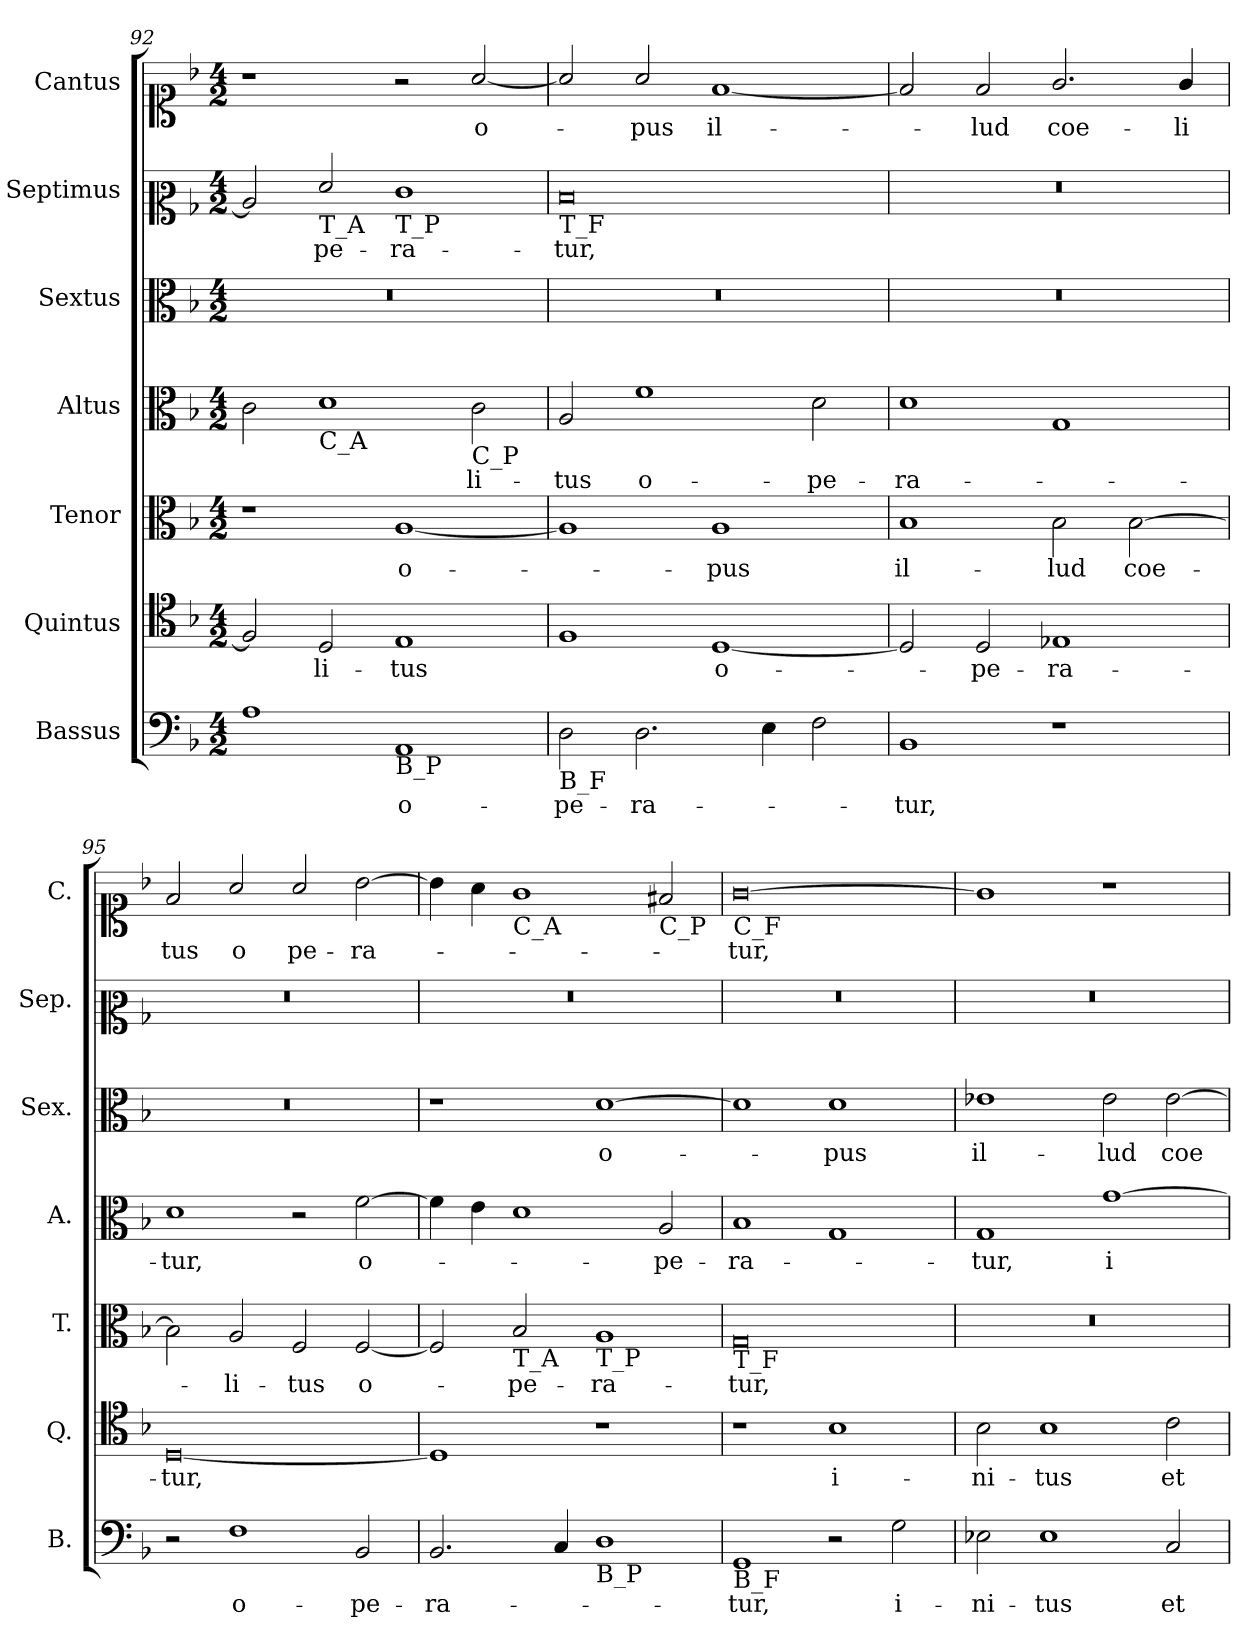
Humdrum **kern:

**kern	**text	**kern	**text	**kern	**text	**kern	**text	**kern	**text	**kern	**text	**kern	**text
*part7	*part7	*part6	*part6	*part5	*part5	*part4	*part4	*part3	*part3	*part2	*part2	*part1	*part1
*staff7	*staff7	*staff6	*staff6	*staff5	*staff5	*staff4	*staff4	*staff3	*staff3	*staff2	*staff2	*staff1	*staff1
*I"Bassus	*	*I"Quintus	*	*I"Tenor	*	*I"Altus	*	*I"Sextus	*	*I"Septimus	*	*I"Cantus	*
*I'B.	*	*I'Q.	*	*I'T.	*	*I'A.	*	*I'Sex.	*	*I'Sep.	*	*I'C.	*
*clefF4	*	*clefC4	*	*clefC3	*	*clefC3	*	*clefC3	*	*clefC2	*	*clefC1	*
*k[b-]	*	*k[b-]	*	*k[b-]	*	*k[b-]	*	*k[b-]	*	*k[b-]	*	*k[b-]	*
*F:	*	*F:	*	*F:	*	*F:	*	*F:	*	*F:	*	*F:	*
*M4/2	*	*M4/2	*	*M4/2	*	*M4/2	*	*M4/2	*	*M4/2	*	*M4/2	*
=92	=92	=92	=92	=92	=92	=92	=92	=92	=92	=92	=92	=92	=92
!	!	!	!	!	!	!	!	!LO:N:vis=1	!	!	!	!	!
1A	.	2F/]	.	1r	.	2c\	.	0r	.	2c/]	.	1r	.
!	!	!	!	!	!	!	!	!	!	!LO:TX:b:t=T_A	!	!	!
!	!	!	!	!	!	!LO:TX:b:t=C_A	!	!	!	!	!	!	!
.	.	2D/	-li-	.	.	1d	.	.	.	2f/	-pe-	.	.
!	!	!	!	!	!	!	!	!	!	!LO:TX:b:t=T_P	!	!	!
!LO:TX:b:t=B_P	!	!	!	!	!	!	!	!	!	!	!	!	!
1AA	o-	1E	-tus	[1A	o-	.	.	.	.	1e	-ra-	2r	.
!	!	!	!	!	!	!LO:TX:b:t=C_P	!	!	!	!	!	!	!
.	.	.	.	.	.	2c\	-li-	.	.	.	.	[2a/	o-
=93	=93	=93	=93	=93	=93	=93	=93	=93	=93	=93	=93	=93	=93
!	!	!	!	!	!	!	!	!	!	!LO:TX:b:t=T_F	!	!	!
!LO:TX:b:t=B_F	!	!	!	!	!	!	!	!	!	!	!	!	!
!	!	!	!	!	!	!	!	!LO:N:vis=1	!	!	!	!	!
2D\	-pe-	1F	.	1A]	.	2A/	-tus	0r	.	0d	-tur,	2a/]	.
2.D\	-ra-	.	.	.	.	1f	o-	.	.	.	.	2a/	-pus
.	.	[1D	o-	1A	-pus	.	.	.	.	.	.	[1f	il-
4E\	.	.	.	.	.	.	.	.	.	.	.	.	.
2F\	.	.	.	.	.	2d\	-pe-	.	.	.	.	.	.
=94	=94	=94	=94	=94	=94	=94	=94	=94	=94	=94	=94	=94	=94
!	!	!	!	!	!	!	!	!LO:N:vis=1	!	!LO:N:vis=1	!	!	!
1BB-	-tur,	2D/]	.	1B-	il-	1d	-ra-	0r	.	0r	.	2f/]	.
.	.	2D/	-pe-	.	.	.	.	.	.	.	.	2f/	-lud
1r	.	1E-X	-ra-	2B-\	-lud	1G	.	.	.	.	.	2.g/	coe-
.	.	.	.	[2B-\	coe-	.	.	.	.	.	.	.	.
.	.	.	.	.	.	.	.	.	.	.	.	4g/	-li
=95	=95	=95	=95	=95	=95	=95	=95	=95	=95	=95	=95	=95	=95
!	!	!	!	!	!	!	!	!LO:N:vis=1	!	!LO:N:vis=1	!	!	!
2r	.	[0D	-tur,	2B-\]	.	1d	-tur,	0r	.	0r	.	2f/	tus
1F	o-	.	.	2A/	-li-	.	.	.	.	.	.	2a/	o
.	.	.	.	2F/	-tus	2r	.	.	.	.	.	2a/	pe-
2BB-/	-pe-	.	.	[2F/	o-	[2f\	o-	.	.	.	.	[2b-\	-ra-
=96	=96	=96	=96	=96	=96	=96	=96	=96	=96	=96	=96	=96	=96
!	!	!	!	!	!	!	!	!	!	!LO:N:vis=1	!	!	!
2.BB-/	-ra-	1D]	.	2F/]	.	4f\]	.	1r	.	0r	.	4b-\]	.
.	.	.	.	.	.	4e\	.	.	.	.	.	4a\	.
!	!	!	!	!	!	!	!	!	!	!	!	!LO:TX:b:t=C_A	!
!	!	!	!	!LO:TX:b:t=T_A	!	!	!	!	!	!	!	!	!
.	.	.	.	2B-/	-pe-	1d	.	.	.	.	.	1g	.
4C/	.	.	.	.	.	.	.	.	.	.	.	.	.
!	!	!	!	!LO:TX:b:t=T_P	!	!	!	!	!	!	!	!	!
!LO:TX:b:t=B_P	!	!	!	!	!	!	!	!	!	!	!	!	!
1D	.	1r	.	1A	-ra-	.	.	[1d	o-	.	.	.	.
!	!	!	!	!	!	!	!	!	!	!	!	!LO:TX:b:t=C_P	!
.	.	.	.	.	.	2A/	pe-	.	.	.	.	2f#X/	.
=97	=97	=97	=97	=97	=97	=97	=97	=97	=97	=97	=97	=97	=97
!	!	!	!	!	!	!	!	!	!	!	!	!LO:TX:b:t=C_F	!
!	!	!	!	!LO:TX:b:t=T_F	!	!	!	!	!	!	!	!	!
!LO:TX:b:t=B_F	!	!	!	!	!	!	!	!	!	!	!	!	!
!	!	!	!	!	!	!	!	!	!	!LO:N:vis=1	!	!	!
1GG	-tur,	1r	.	0G	-tur,	1B-	-ra-	1d]	.	0r	.	[0g	-tur,
2r	.	1B-	i-	.	.	1G	.	1d	-pus	.	.	.	.
2G\	i-	.	.	.	.	.	.	.	.	.	.	.	.
=98	=98	=98	=98	=98	=98	=98	=98	=98	=98	=98	=98	=98	=98
!	!	!	!	!LO:N:vis=1	!	!	!	!	!	!LO:N:vis=1	!	!	!
2E-X\	-ni-	2B-\	-ni-	0r	.	1G	-tur,	1e-X	il-	0r	.	1g]	.
1E-	-tus	1B-	-tus	.	.	.	.	.	.	.	.	.	.
.	.	.	.	.	.	[1g	i-	2e-\	-lud	.	.	1r	.
2C/	et	2c\	et	.	.	.	.	[2e-\	coe-	.	.	.	.
=	=	=	=	=	=	=	=	=	=	=	=	=	=
*-	*-	*-	*-	*-	*-	*-	*-	*-	*-	*-	*-	*-	*-
